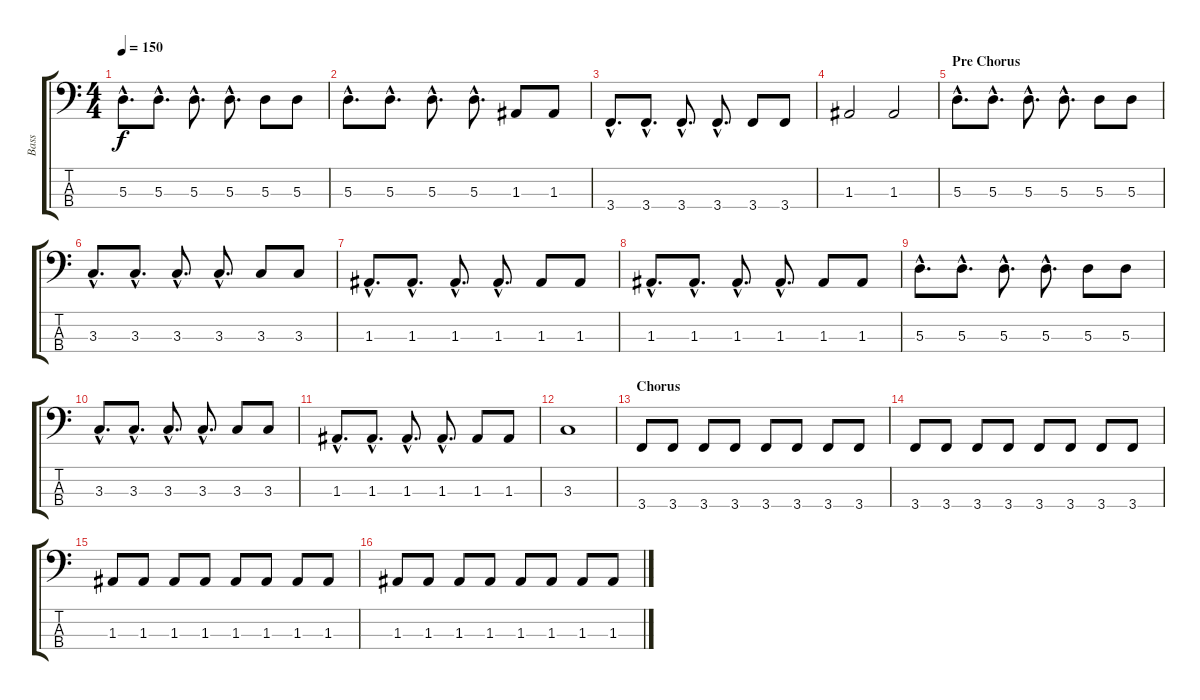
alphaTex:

\track ("Bass" "Bass") {instrument electricbasspick}
\staff {score tabs}
\tuning (G2 D2 A1 D1) {hide}
\ts (4 4)
\tempo 150
\clef f4
\ks c
5.3{hac}.8{d dy f} 5.3{hac}.8{d} 5.3{hac}.8{d} 5.3{hac}.8{d} 5.3.8 5.3.8 |
5.3{hac}.8{d} 5.3{hac}.8{d} 5.3{hac}.8{d} 5.3{hac}.8{d} 1.3.8 1.3.8 |
3.4{hac}.8{d} 3.4{hac}.8{d} 3.4{hac}.8{d} 3.4{hac}.8{d} 3.4.8 3.4.8 |
1.3.2 1.3.2 |
\section ("" "Pre Chorus")
5.3{hac}.8{d} 5.3{hac}.8{d} 5.3{hac}.8{d} 5.3{hac}.8{d} 5.3.8 5.3.8 |
3.3{hac}.8{d} 3.3{hac}.8{d} 3.3{hac}.8{d} 3.3{hac}.8{d} 3.3.8 3.3.8 |
1.3{hac}.8{d} 1.3{hac}.8{d} 1.3{hac}.8{d} 1.3{hac}.8{d} 1.3.8 1.3.8 |
1.3{hac}.8{d} 1.3{hac}.8{d} 1.3{hac}.8{d} 1.3{hac}.8{d} 1.3.8 1.3.8 |
5.3{hac}.8{d} 5.3{hac}.8{d} 5.3{hac}.8{d} 5.3{hac}.8{d} 5.3.8 5.3.8 |
3.3{hac}.8{d} 3.3{hac}.8{d} 3.3{hac}.8{d} 3.3{hac}.8{d} 3.3.8 3.3.8 |
1.3{hac}.8{d} 1.3{hac}.8{d} 1.3{hac}.8{d} 1.3{hac}.8{d} 1.3.8 1.3.8 |
3.3.1 |
\section ("" "Chorus")
3.4.8 3.4.8 3.4.8 3.4.8 3.4.8 3.4.8 3.4.8 3.4.8 |
3.4.8 3.4.8 3.4.8 3.4.8 3.4.8 3.4.8 3.4.8 3.4.8 |
1.3.8 1.3.8 1.3.8 1.3.8 1.3.8 1.3.8 1.3.8 1.3.8 |
1.3.8 1.3.8 1.3.8 1.3.8 1.3.8 1.3.8 1.3.8 1.3.8
